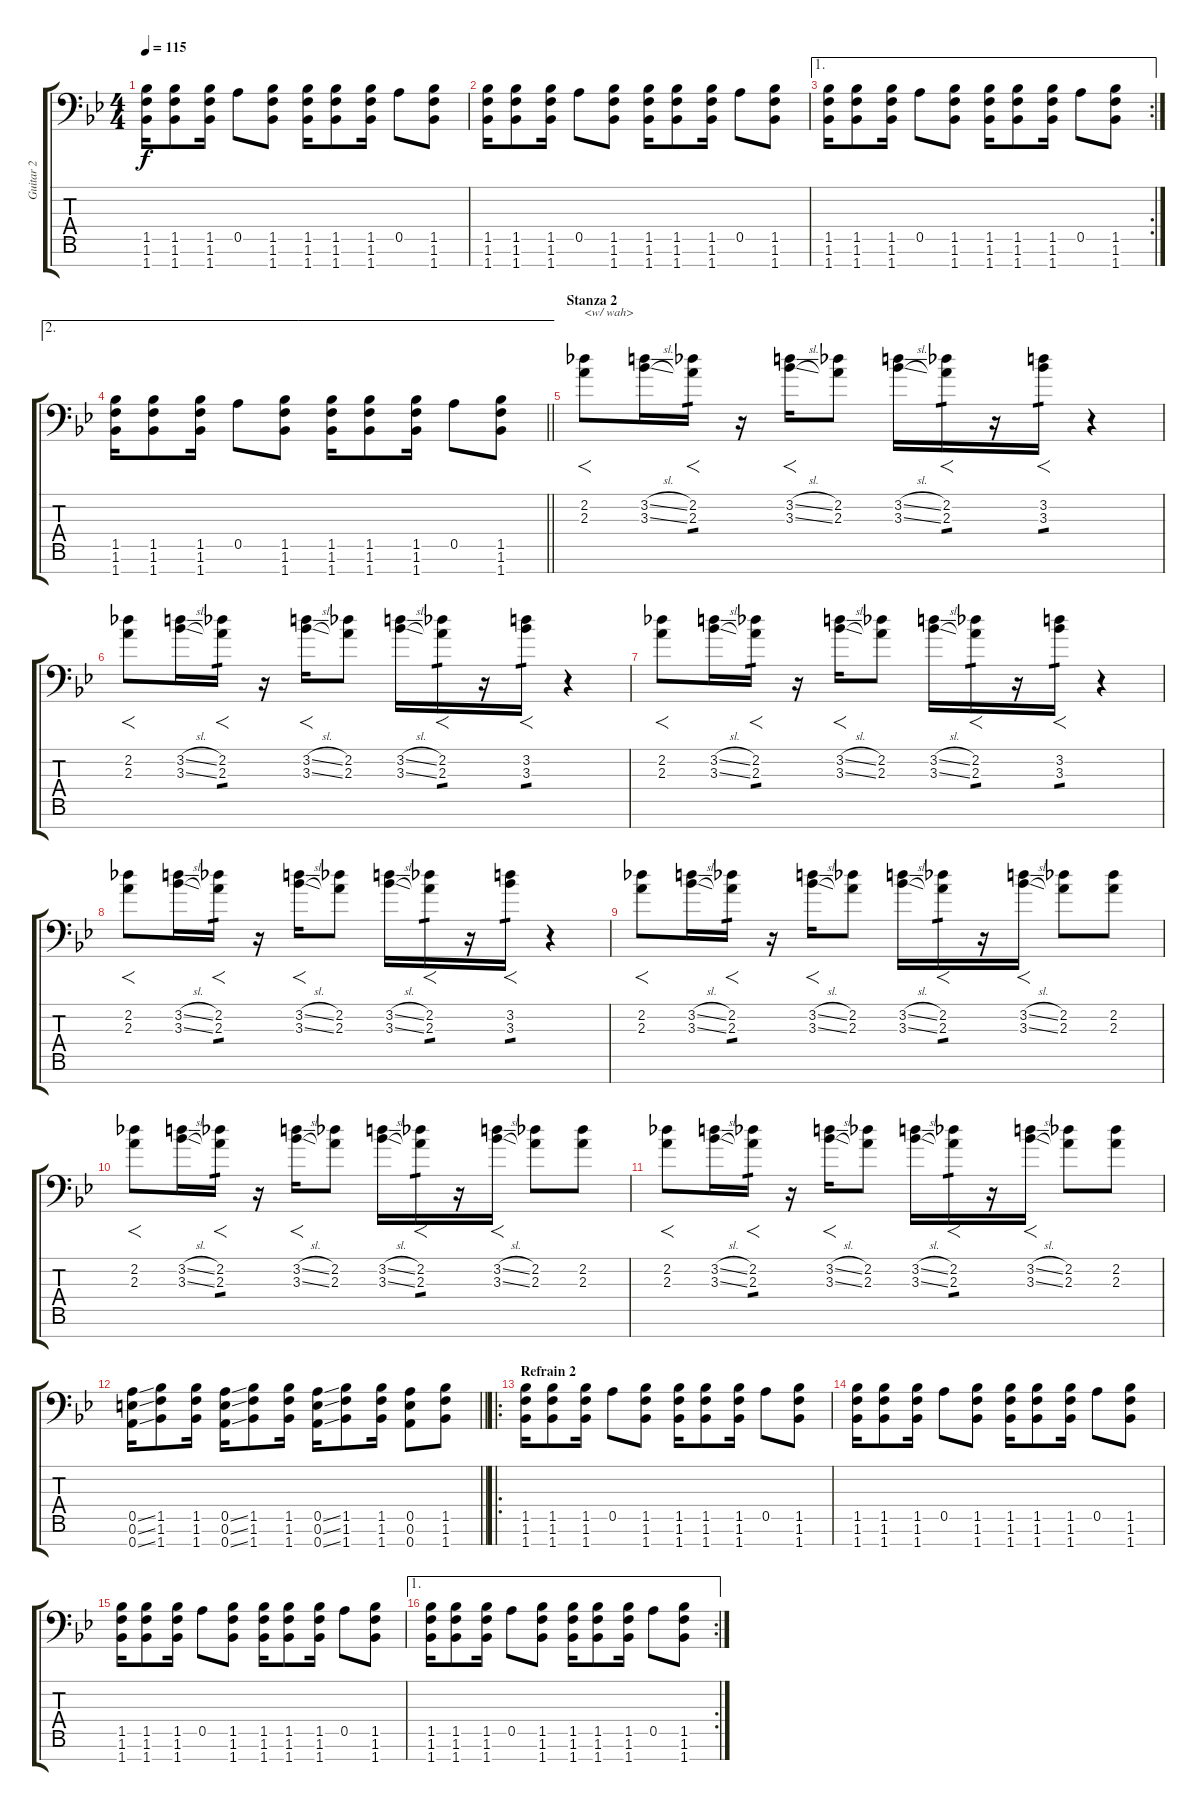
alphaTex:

\track ("Guitar 2" "Guitar 2") {instrument overdrivenguitar}
\staff {score tabs}
\tuning (E4 B3 G3 D3 A2 E2 A1) {hide}
\ts (4 4)
\tempo 115
\clef f4
\ks bb
(1.5 1.6 1.7).16{dy f} (1.5 1.6 1.7).8 (1.5 1.6 1.7).16 0.5.8 (1.5 1.6 1.7).8 (1.5 1.6 1.7).16 (1.5 1.6 1.7).8 (1.5 1.6 1.7).16 0.5.8 (1.5 1.6 1.7).8 |
(1.5 1.6 1.7).16 (1.5 1.6 1.7).8 (1.5 1.6 1.7).16 0.5.8 (1.5 1.6 1.7).8 (1.5 1.6 1.7).16 (1.5 1.6 1.7).8 (1.5 1.6 1.7).16 0.5.8 (1.5 1.6 1.7).8 |
\ae 1
\rc 2
(1.5 1.6 1.7).16 (1.5 1.6 1.7).8 (1.5 1.6 1.7).16 0.5.8 (1.5 1.6 1.7).8 (1.5 1.6 1.7).16 (1.5 1.6 1.7).8 (1.5 1.6 1.7).16 0.5.8 (1.5 1.6 1.7).8 |
\ae 2
\barLineRight lightlight
(1.5 1.6 1.7).16 (1.5 1.6 1.7).8 (1.5 1.6 1.7).16 0.5.8 (1.5 1.6 1.7).8 (1.5 1.6 1.7).16 (1.5 1.6 1.7).8 (1.5 1.6 1.7).16 0.5.8 (1.5 1.6 1.7).8 |
\section ("" "Stanza 2")
(2.2 2.3).8{f txt "<w/ wah>"} (3.2{sl} 3.3{sl}).16 (2.2 2.3).16{f tp 1} r.16 (3.2{sl} 3.3{sl}).16{f} (2.2 2.3).8 (3.2{sl} 3.3{sl}).16 (2.2 2.3).16{f tp 1} r.16 (3.2 3.3).16{f tp 1} r.4 |
(2.2 2.3).8{f} (3.2{sl} 3.3{sl}).16 (2.2 2.3).16{f tp 1} r.16 (3.2{sl} 3.3{sl}).16{f} (2.2 2.3).8 (3.2{sl} 3.3{sl}).16 (2.2 2.3).16{f tp 1} r.16 (3.2 3.3).16{f tp 1} r.4 |
(2.2 2.3).8{f} (3.2{sl} 3.3{sl}).16 (2.2 2.3).16{f tp 1} r.16 (3.2{sl} 3.3{sl}).16{f} (2.2 2.3).8 (3.2{sl} 3.3{sl}).16 (2.2 2.3).16{f tp 1} r.16 (3.2 3.3).16{f tp 1} r.4 |
(2.2 2.3).8{f} (3.2{sl} 3.3{sl}).16 (2.2 2.3).16{f tp 1} r.16 (3.2{sl} 3.3{sl}).16{f} (2.2 2.3).8 (3.2{sl} 3.3{sl}).16 (2.2 2.3).16{f tp 1} r.16 (3.2 3.3).16{f tp 1} r.4 |
(2.2 2.3).8{f} (3.2{sl} 3.3{sl}).16 (2.2 2.3).16{f tp 1} r.16 (3.2{sl} 3.3{sl}).16{f} (2.2 2.3).8 (3.2{sl} 3.3{sl}).16 (2.2 2.3).16{f tp 1} r.16 (3.2{sl} 3.3{sl}).16{f} (2.2 2.3).8 (2.2 2.3).8 |
(2.2 2.3).8{f} (3.2{sl} 3.3{sl}).16 (2.2 2.3).16{f tp 1} r.16 (3.2{sl} 3.3{sl}).16{f} (2.2 2.3).8 (3.2{sl} 3.3{sl}).16 (2.2 2.3).16{f tp 1} r.16 (3.2{sl} 3.3{sl}).16{f} (2.2 2.3).8 (2.2 2.3).8 |
(2.2 2.3).8{f} (3.2{sl} 3.3{sl}).16 (2.2 2.3).16{f tp 1} r.16 (3.2{sl} 3.3{sl}).16{f} (2.2 2.3).8 (3.2{sl} 3.3{sl}).16 (2.2 2.3).16{f tp 1} r.16 (3.2{sl} 3.3{sl}).16{f} (2.2 2.3).8 (2.2 2.3).8 |
\barLineRight lightlight
(0.5{ss} 0.6{ss} 0.7{ss}).16 (1.5 1.6 1.7).8 (1.5 1.6 1.7).16 (0.5{ss} 0.6{ss} 0.7{ss}).16 (1.5 1.6 1.7).8 (1.5 1.6 1.7).16 (0.5{ss} 0.6{ss} 0.7{ss}).16 (1.5 1.6 1.7).8 (1.5 1.6 1.7).16 (0.5 0.6 0.7).8 (1.5 1.6 1.7).8 |
\ro
\section ("" "Refrain 2")
(1.5 1.6 1.7).16 (1.5 1.6 1.7).8 (1.5 1.6 1.7).16 0.5.8 (1.5 1.6 1.7).8 (1.5 1.6 1.7).16 (1.5 1.6 1.7).8 (1.5 1.6 1.7).16 0.5.8 (1.5 1.6 1.7).8 |
(1.5 1.6 1.7).16 (1.5 1.6 1.7).8 (1.5 1.6 1.7).16 0.5.8 (1.5 1.6 1.7).8 (1.5 1.6 1.7).16 (1.5 1.6 1.7).8 (1.5 1.6 1.7).16 0.5.8 (1.5 1.6 1.7).8 |
(1.5 1.6 1.7).16 (1.5 1.6 1.7).8 (1.5 1.6 1.7).16 0.5.8 (1.5 1.6 1.7).8 (1.5 1.6 1.7).16 (1.5 1.6 1.7).8 (1.5 1.6 1.7).16 0.5.8 (1.5 1.6 1.7).8 |
\ae 1
\rc 2
(1.5 1.6 1.7).16 (1.5 1.6 1.7).8 (1.5 1.6 1.7).16 0.5.8 (1.5 1.6 1.7).8 (1.5 1.6 1.7).16 (1.5 1.6 1.7).8 (1.5 1.6 1.7).16 0.5.8 (1.5 1.6 1.7).8
